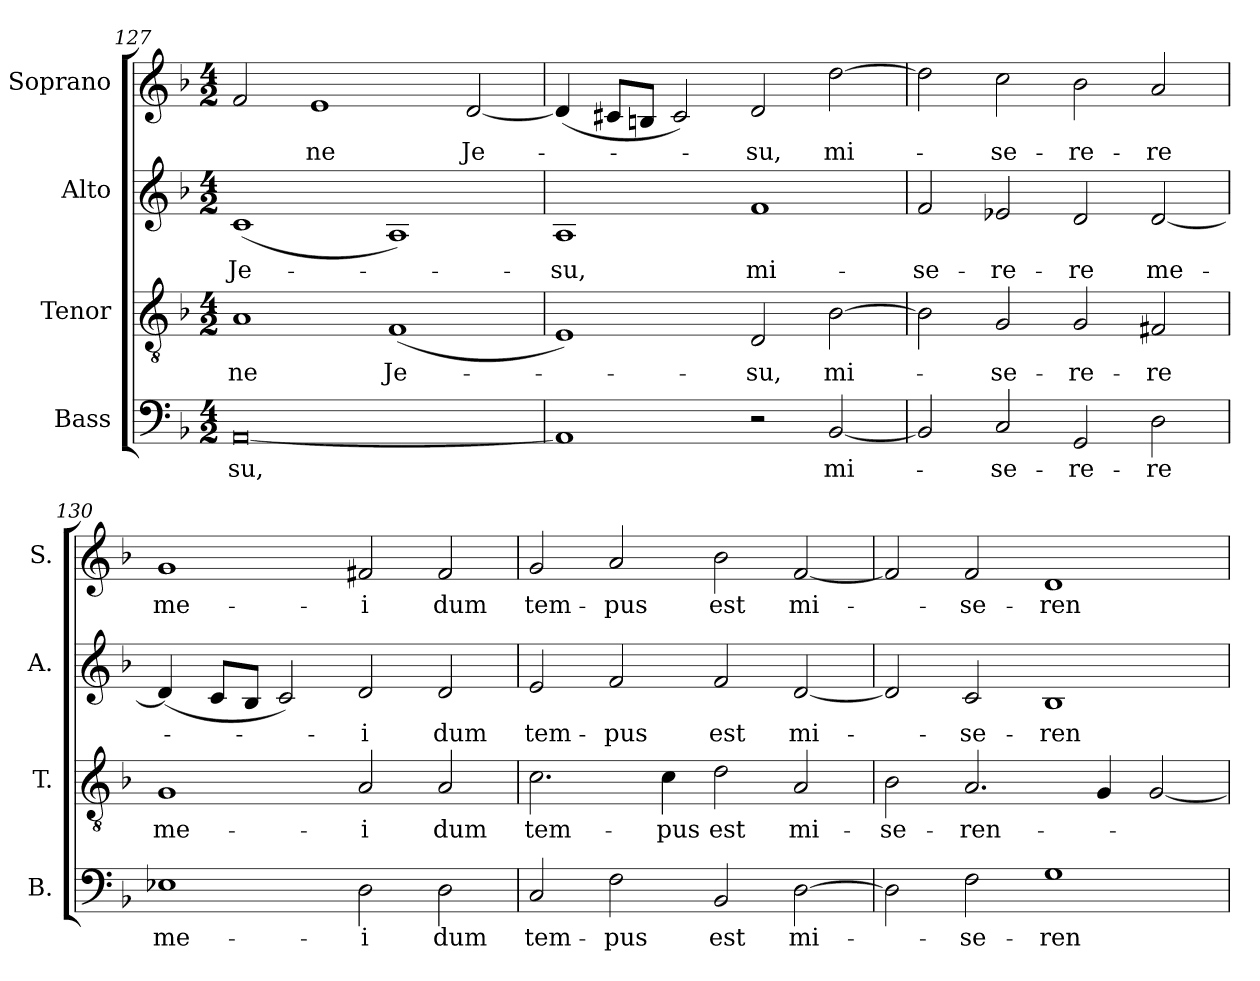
**kern	**text	**kern	**text	**kern	**text	**kern	**text
*part4	*part4	*part3	*part3	*part2	*part2	*part1	*part1
*staff4	*staff4	*staff3	*staff3	*staff2	*staff2	*staff1	*staff1
*I"Bass	*	*I"Tenor	*	*I"Alto	*	*I"Soprano	*
*I'B.	*	*I'T.	*	*I'A.	*	*I'S.	*
!!LO:PB:g=z
*clefF4	*	*clefGv2	*	*clefG2	*	*clefG2	*
*	*	*ITrd7c12	*	*	*	*	*
*k[b-]	*	*k[b-]	*	*k[b-]	*	*k[b-]	*
*F:	*	*F:	*	*F:	*	*F:	*
*M4/2	*	*M4/2	*	*M4/2	*	*M4/2	*
=127	=127	=127	=127	=127	=127	=127	=127
!	!LO:LY:b:color=#000000	!	!	!	!	!	!
!	!	!	!LO:LY:b:color=#000000	!	!	!	!
!	!	!	!	!	!LO:LY:b:color=#000000	!	!
[0AAi	-su,	1AAi	-ne	(1ci	Je-	2fi/	.
!	!	!	!	!	!	!	!LO:LY:b:color=#000000
.	.	.	.	.	.	1ei	-ne
!	!	!	!LO:LY:b:color=#000000	!	!	!	!
.	.	(1FFi	Je-	1Ai)	.	.	.
!	!	!	!	!	!	!	!LO:LY:b:color=#000000
.	.	.	.	.	.	[2di/	Je-
=128	=128	=128	=128	=128	=128	=128	=128
!	!	!	!	!	!LO:LY:b:color=#000000	!	!
1AAi]	.	1EEi)	.	1Ai	-su,	(4di/]	.
.	.	.	.	.	.	8c#Xi/L	.
.	.	.	.	.	.	8Bni/J	.
.	.	.	.	.	.	2c#i/)	.
!	!	!	!LO:LY:b:color=#000000	!	!	!	!
!	!	!	!	!	!LO:LY:b:color=#000000	!	!
!	!	!	!	!	!	!	!LO:LY:b:color=#000000
2r	.	2DDi/	-su,	1fi	mi-	2di/	-su,
!	!LO:LY:b:color=#000000	!	!	!	!	!	!
!	!	!	!LO:LY:b:color=#000000	!	!	!	!
!	!	!	!	!	!	!	!LO:LY:b:color=#000000
[2BB-i/	mi-	[2BB-i\	mi-	.	.	[2ddi\	mi-
=129	=129	=129	=129	=129	=129	=129	=129
!	!	!	!	!	!LO:LY:b:color=#000000	!	!
2BB-i/]	.	2BB-i\]	.	2fi/	-se-	2ddi\]	.
!	!LO:LY:b:color=#000000	!	!	!	!	!	!
!	!	!	!LO:LY:b:color=#000000	!	!	!	!
!	!	!	!	!	!LO:LY:b:color=#000000	!	!
!	!	!	!	!	!	!	!LO:LY:b:color=#000000
2Ci/	-se-	2GGi/	-se-	2e-Xi/	-re-	2cci\	-se-
!	!LO:LY:b:color=#000000	!	!	!	!	!	!
!	!	!	!LO:LY:b:color=#000000	!	!	!	!
!	!	!	!	!	!LO:LY:b:color=#000000	!	!
!	!	!	!	!	!	!	!LO:LY:b:color=#000000
2GGi/	-re-	2GGi/	-re-	2di/	-re	2b-i\	-re-
!	!LO:LY:b:color=#000000	!	!	!	!	!	!
!	!	!	!LO:LY:b:color=#000000	!	!	!	!
!	!	!	!	!	!LO:LY:b:color=#000000	!	!
!	!	!	!	!	!	!	!LO:LY:b:color=#000000
2Di\	-re	2FF#Xi/	-re	[2di/	me-	2ai/	-re
=130	=130	=130	=130	=130	=130	=130	=130
!	!LO:LY:b:color=#000000	!	!	!	!	!	!
!	!	!	!LO:LY:b:color=#000000	!	!	!	!
!	!	!	!	!	!	!	!LO:LY:b:color=#000000
1E-Xi	me-	1GGi	me-	(4di/]	.	1gi	me-
.	.	.	.	8ci/L	.	.	.
.	.	.	.	8B-i/J	.	.	.
.	.	.	.	2ci/)	.	.	.
!	!LO:LY:b:color=#000000	!	!	!	!	!	!
!	!	!	!LO:LY:b:color=#000000	!	!	!	!
!	!	!	!	!	!LO:LY:b:color=#000000	!	!
!	!	!	!	!	!	!	!LO:LY:b:color=#000000
2Di\	-i	2AAi/	-i	2di/	-i	2f#Xi/	-i
!	!LO:LY:b:color=#000000	!	!	!	!	!	!
!	!	!	!LO:LY:b:color=#000000	!	!	!	!
!	!	!	!	!	!LO:LY:b:color=#000000	!	!
!	!	!	!	!	!	!	!LO:LY:b:color=#000000
2Di\	dum	2AAi/	dum	2di/	dum	2f#i/	dum
=131	=131	=131	=131	=131	=131	=131	=131
!	!LO:LY:b:color=#000000	!	!	!	!	!	!
!	!	!	!LO:LY:b:color=#000000	!	!	!	!
!	!	!	!	!	!LO:LY:b:color=#000000	!	!
!	!	!	!	!	!	!	!LO:LY:b:color=#000000
2Ci/	tem-	2.Ci\	tem-	2ei/	tem-	2gi/	tem-
!	!LO:LY:b:color=#000000	!	!	!	!	!	!
!	!	!	!	!	!LO:LY:b:color=#000000	!	!
!	!	!	!	!	!	!	!LO:LY:b:color=#000000
2Fi\	-pus	.	.	2fi/	-pus	2ai/	-pus
!	!	!	!LO:LY:b:color=#000000	!	!	!	!
.	.	4Ci\	-pus	.	.	.	.
!	!LO:LY:b:color=#000000	!	!	!	!	!	!
!	!	!	!LO:LY:b:color=#000000	!	!	!	!
!	!	!	!	!	!LO:LY:b:color=#000000	!	!
!	!	!	!	!	!	!	!LO:LY:b:color=#000000
2BB-i/	est	2Di\	est	2fi/	est	2b-i\	est
!	!LO:LY:b:color=#000000	!	!	!	!	!	!
!	!	!	!LO:LY:b:color=#000000	!	!	!	!
!	!	!	!	!	!LO:LY:b:color=#000000	!	!
!	!	!	!	!	!	!	!LO:LY:b:color=#000000
[2Di\	mi-	2AAi/	mi-	[2di/	mi-	[2fi/	mi-
!!LO:LB:g=z
=132	=132	=132	=132	=132	=132	=132	=132
!	!	!	!LO:LY:b:color=#000000	!	!	!	!
2Di\]	.	2BB-i\	-se-	2di/]	.	2fi/]	.
!	!LO:LY:b:color=#000000	!	!	!	!	!	!
!	!	!	!LO:LY:b:color=#000000	!	!	!	!
!	!	!	!	!	!LO:LY:b:color=#000000	!	!
!	!	!	!	!	!	!	!LO:LY:b:color=#000000
2Fi\	-se-	2.AAi/	-ren-	2ci/	-se-	2fi/	-se-
!	!LO:LY:b:color=#000000	!	!	!	!	!	!
!	!	!	!	!	!LO:LY:b:color=#000000	!	!
!	!	!	!	!	!	!	!LO:LY:b:color=#000000
1Gi	-ren-	.	.	1B-i	-ren-	1di	-ren-
.	.	4GGi/	.	.	.	.	.
.	.	[2GGi/	.	.	.	.	.
=	=	=	=	=	=	=	=
*-	*-	*-	*-	*-	*-	*-	*-
